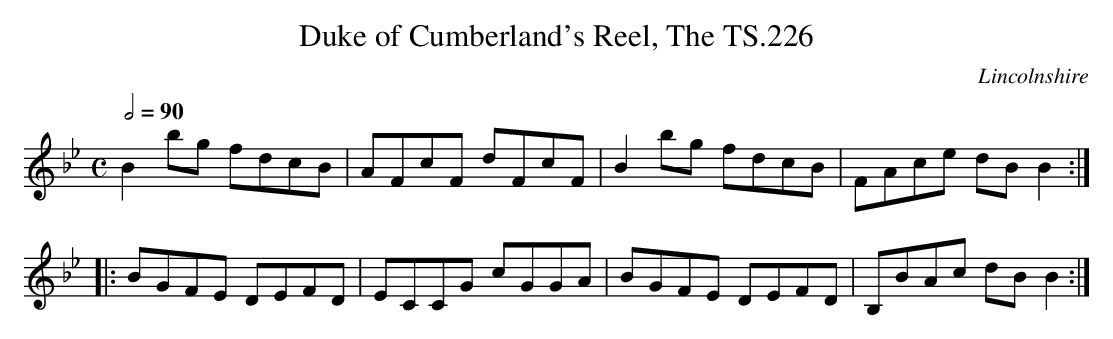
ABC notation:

X:1
T:Duke of Cumberland's Reel, The TS.226
L:1/8
M:C
O:Lincolnshire
Q:1/2=90
K:Bb
B2bg fdcB|AFcF dFcF|B2bg fdcB|FAce dBB2:|!
|:BGFE DEFD|ECCG cGGA|BGFE DEFD|B,BAc dBB2:|]
